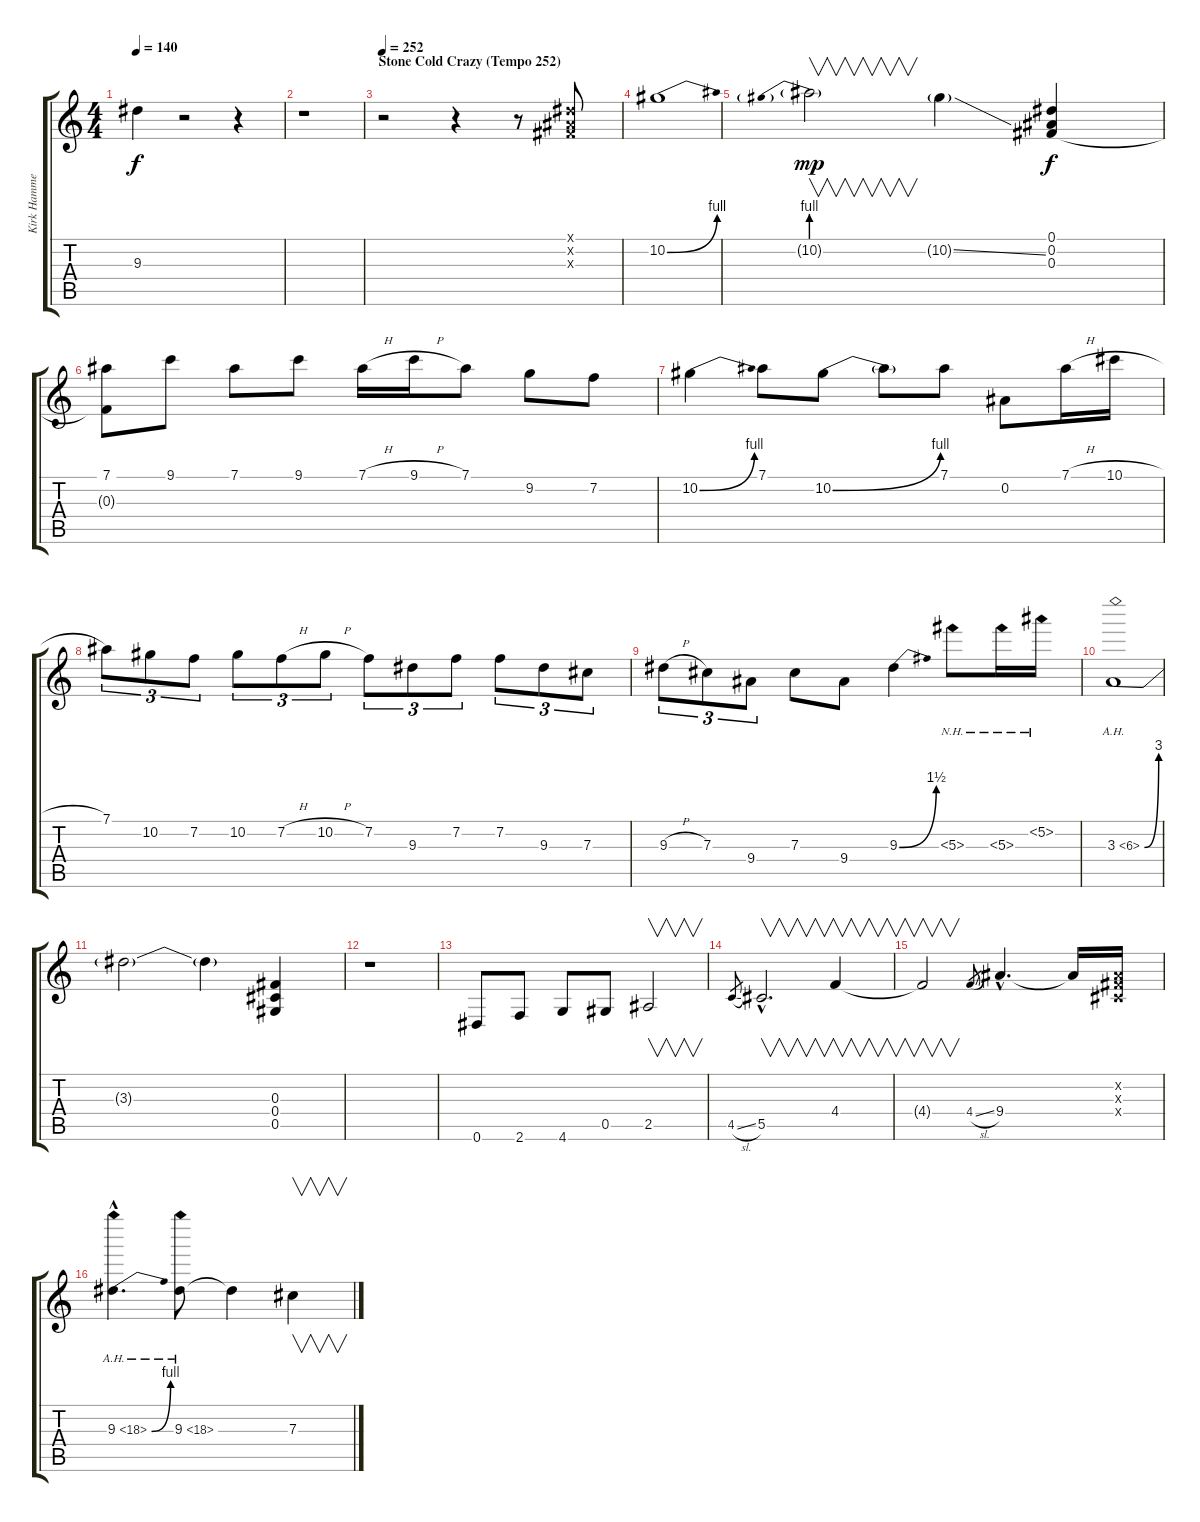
\track ("Kirk Hammett (Distortion Guitar)" "Kirk Hamme") {instrument overdrivenguitar}
\staff {score tabs}
\tuning (Eb4 Bb3 Gb3 Db3 Ab2 Eb2) {hide}
\ts (4 4)
\tempo 140
\clef g2
\ks c
9.3.4{dy f} r.2 r.4 |
r.1 |
\section ("" "Stone Cold Crazy (Tempo 252)")
\tempo 252
r.2 r.4 r.8 (0.1{x} 0.2{x} 0.3{x}).8 |
10.2{be (bend 0 0 60 4)}.1 |
10.2{be (prebend 0 4 60 4) g}.2{v dy mp} 10.2{ss g}.4 (0.1 0.2 0.3).4{dy f} |
(7.1 0.3{t}).8 9.1.8 7.1.8 9.1.8 7.1{h}.16 9.1{h}.16 7.1.8 9.2.8 7.2.8 |
10.2{be (bend 0 0 60 4)}.4 7.1.8 10.2{be (bend 0 0 60 4)}.8 10.2{t}.8 7.1.8 0.2.8 7.1{h}.16 10.1{h}.16 |
7.1.8{tu (3 2)} 10.2.8{tu (3 2)} 7.2.8{tu (3 2)} 10.2.8{tu (3 2)} 7.2{h}.8{tu (3 2)} 10.2{h}.8{tu (3 2)} 7.2.8{tu (3 2)} 9.3.8{tu (3 2)} 7.2.8{tu (3 2)} 7.2.8{tu (3 2)} 9.3.8{tu (3 2)} 7.3.8{tu (3 2)} |
9.3{h}.8{tu (3 2)} 7.3.8{tu (3 2)} 9.4.8{tu (3 2)} 7.3.8 9.4.8 9.3{be (bend 0 0 60 6)}.4 5.3{nh}.8 5.3{nh}.16 5.2{nh}.16 |
3.3{be (bend 0 0 60 12) ah 3}.1 |
3.3{t}.2 3.3{t}.4 (0.3 0.4 0.5).4 |
r.1 |
0.6.8 2.6.8 4.6.8 0.5.8 2.5.2{v} |
4.5{sl}.8{gr} 5.5{hac}.2{v d} 4.4.4{v} |
4.4{t}.2{v} 4.4{sl}.8{gr} 9.4{hac}.4{d} 9.4{t}.16 (0.2{x} 0.3{x} 0.4{x}).16 |
9.3{be (bend 0 0 60 4) ah 9 hac}.4{d} 9.3{ah 9}.8 9.3{t}.4 7.3.4{v}
